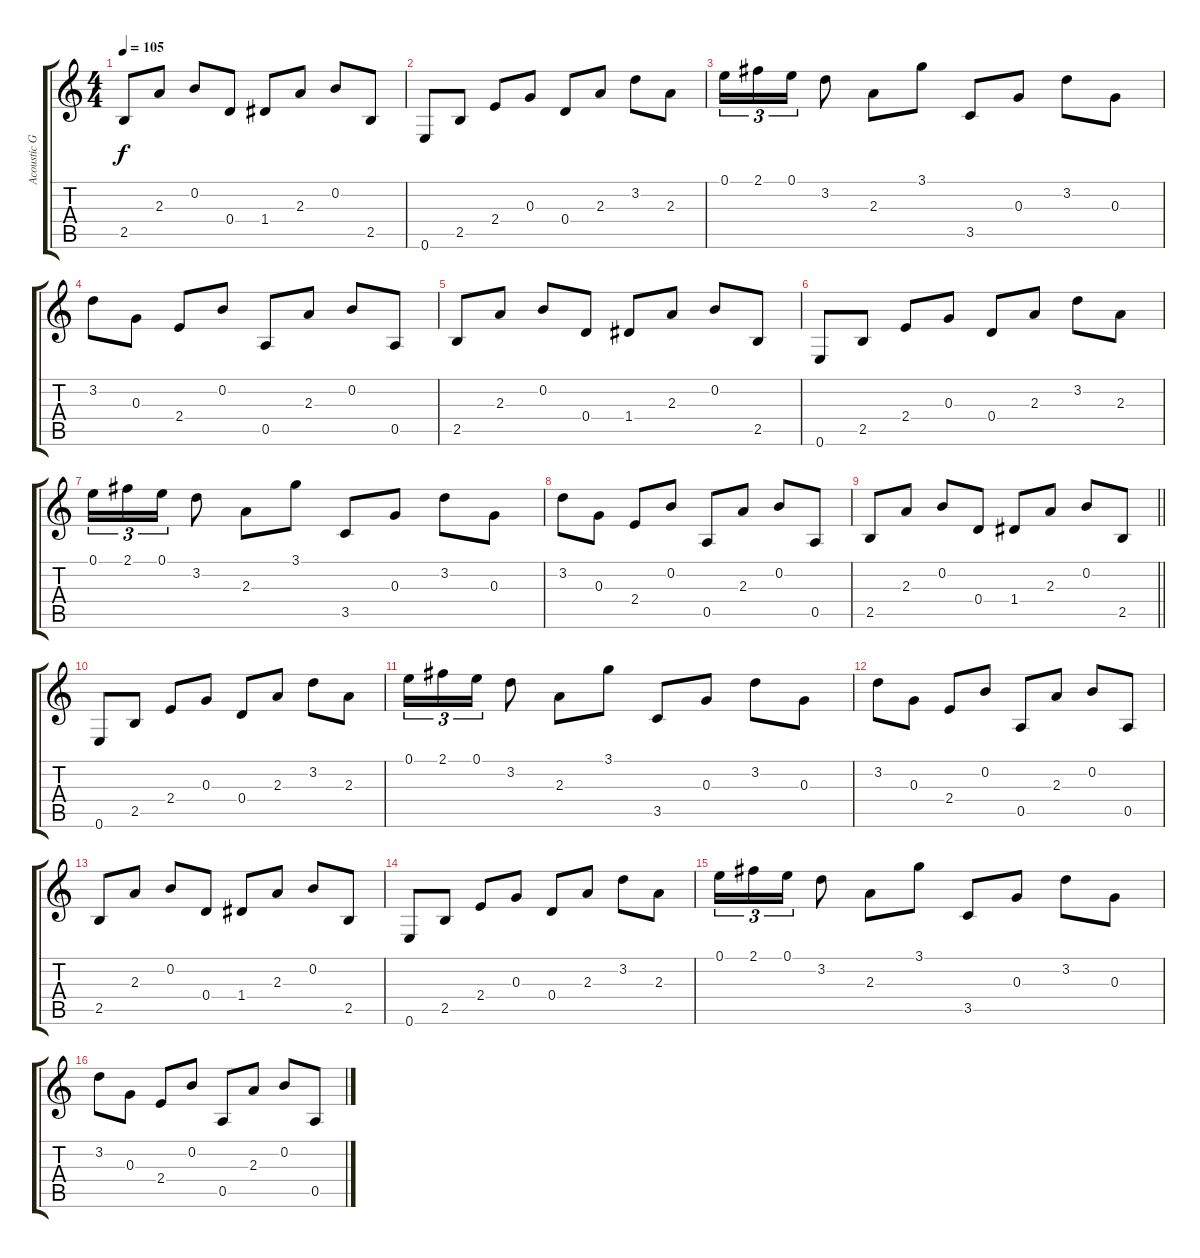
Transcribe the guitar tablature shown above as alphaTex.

\track ("Acoustic Guitar" "Acoustic G") {instrument acousticguitarnylon}
\staff {score tabs}
\tuning (E4 B3 G3 D3 A2 E2) {hide}
\ts (4 4)
\tempo 105
\clef g2
\ks c
2.5.8{dy f} 2.3.8 0.2.8 0.4.8 1.4.8 2.3.8 0.2.8 2.5.8 |
0.6.8 2.5.8 2.4.8 0.3.8 0.4.8 2.3.8 3.2.8 2.3.8 |
0.1.16{tu (3 2)} 2.1.16{tu (3 2)} 0.1.16{tu (3 2)} 3.2.8 2.3.8 3.1.8 3.5.8 0.3.8 3.2.8 0.3.8 |
3.2.8 0.3.8 2.4.8 0.2.8 0.5.8 2.3.8 0.2.8 0.5.8 |
2.5.8 2.3.8 0.2.8 0.4.8 1.4.8 2.3.8 0.2.8 2.5.8 |
0.6.8 2.5.8 2.4.8 0.3.8 0.4.8 2.3.8 3.2.8 2.3.8 |
0.1.16{tu (3 2)} 2.1.16{tu (3 2)} 0.1.16{tu (3 2)} 3.2.8 2.3.8 3.1.8 3.5.8 0.3.8 3.2.8 0.3.8 |
3.2.8 0.3.8 2.4.8 0.2.8 0.5.8 2.3.8 0.2.8 0.5.8 |
\barLineRight lightlight
2.5.8 2.3.8 0.2.8 0.4.8 1.4.8 2.3.8 0.2.8 2.5.8 |
\section ("" "")
0.6.8 2.5.8 2.4.8 0.3.8 0.4.8 2.3.8 3.2.8 2.3.8 |
0.1.16{tu (3 2)} 2.1.16{tu (3 2)} 0.1.16{tu (3 2)} 3.2.8 2.3.8 3.1.8 3.5.8 0.3.8 3.2.8 0.3.8 |
3.2.8 0.3.8 2.4.8 0.2.8 0.5.8 2.3.8 0.2.8 0.5.8 |
2.5.8 2.3.8 0.2.8 0.4.8 1.4.8 2.3.8 0.2.8 2.5.8 |
0.6.8 2.5.8 2.4.8 0.3.8 0.4.8 2.3.8 3.2.8 2.3.8 |
0.1.16{tu (3 2)} 2.1.16{tu (3 2)} 0.1.16{tu (3 2)} 3.2.8 2.3.8 3.1.8 3.5.8 0.3.8 3.2.8 0.3.8 |
3.2.8 0.3.8 2.4.8 0.2.8 0.5.8 2.3.8 0.2.8 0.5.8
